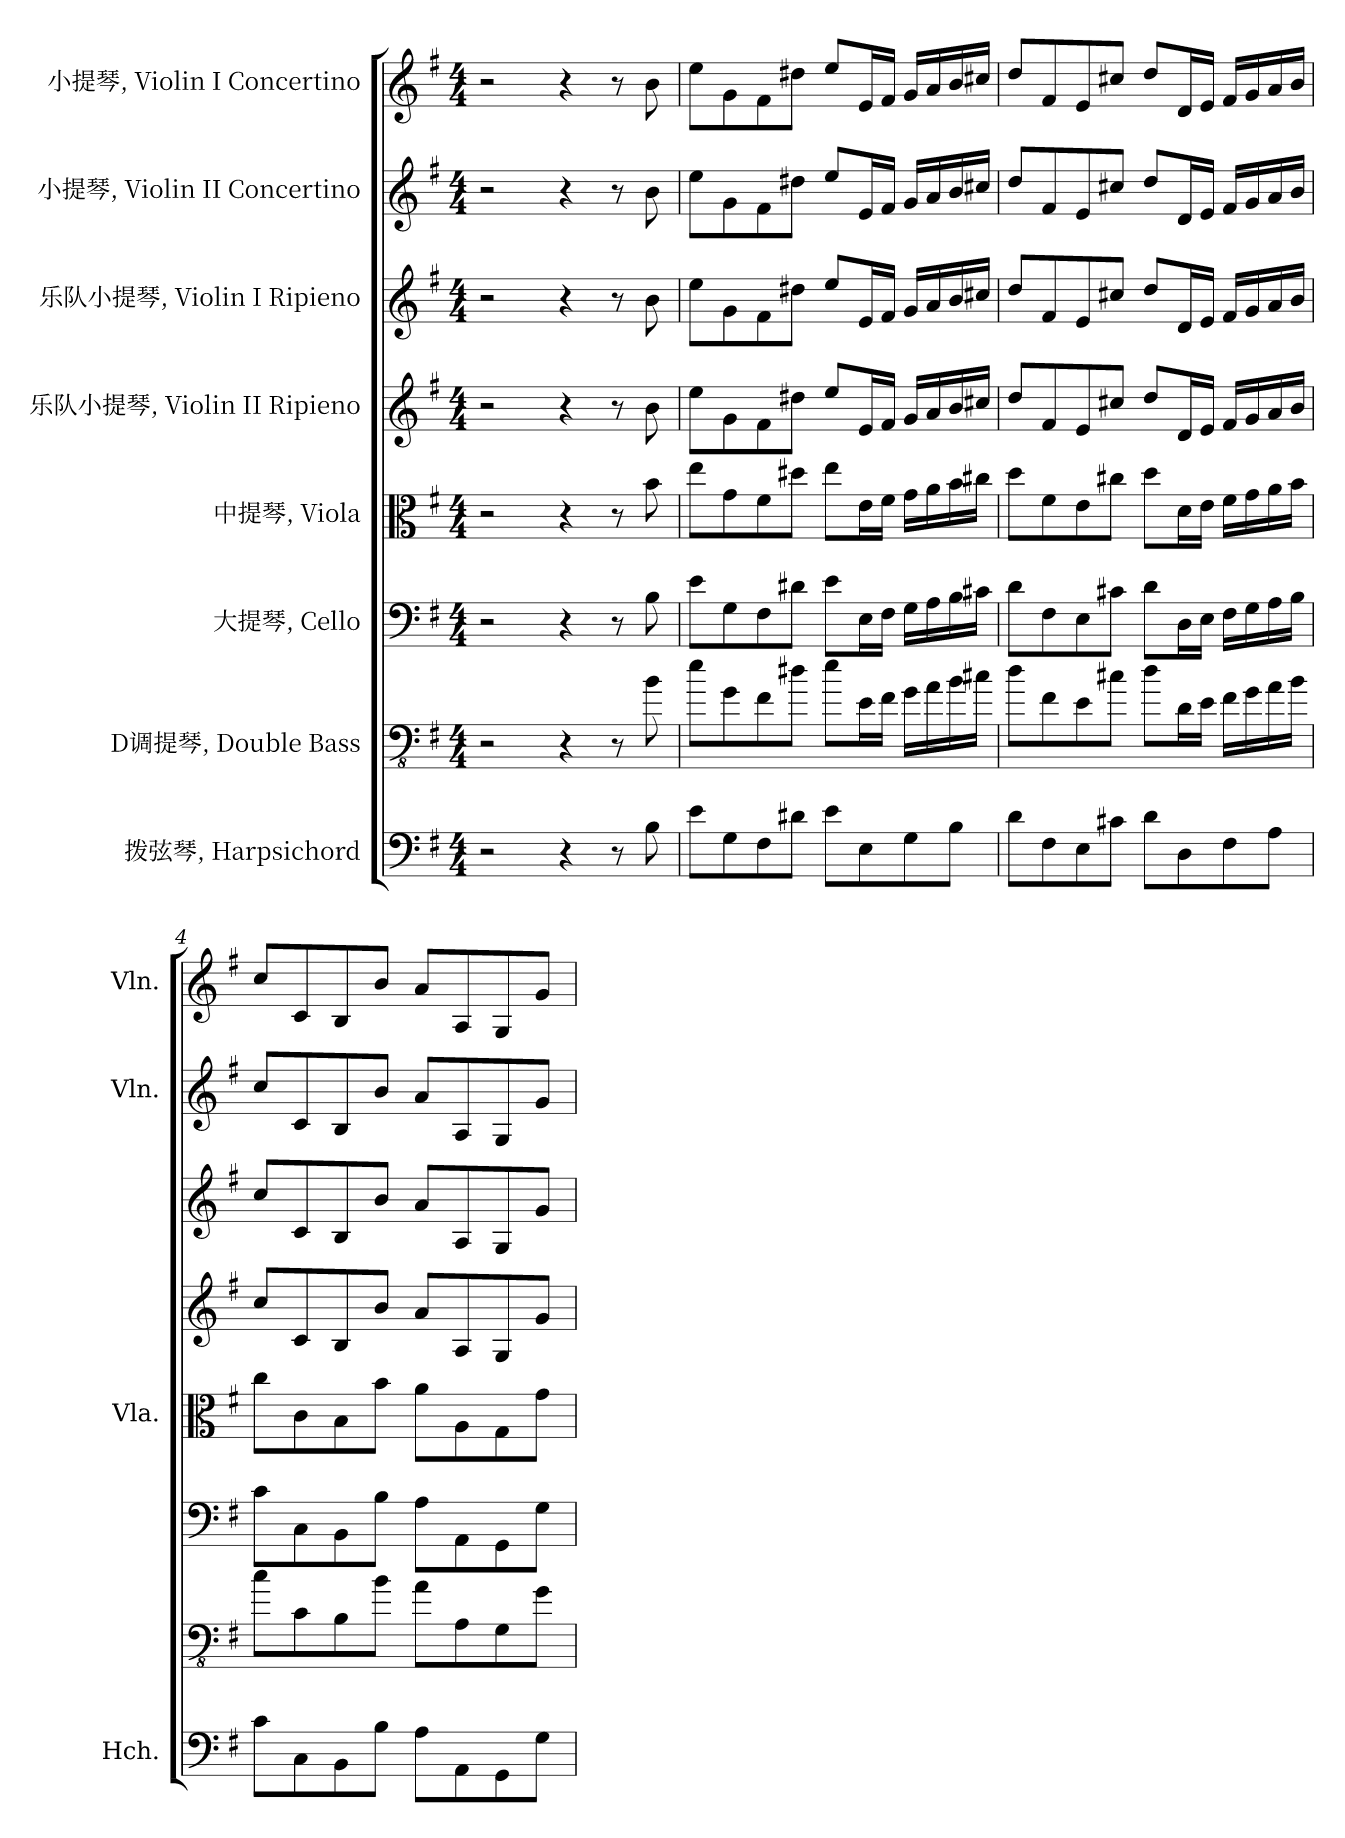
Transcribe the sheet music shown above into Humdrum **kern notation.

**kern	**kern	**kern	**kern	**kern	**kern	**kern	**kern
*part8	*part7	*part6	*part5	*part4	*part3	*part2	*part1
*staff8	*staff7	*staff6	*staff5	*staff4	*staff3	*staff2	*staff1
*I"拨弦琴, Harpsichord	*I"D调提琴, Double Bass	*I"大提琴, Cello	*I"中提琴, Viola	*I"乐队小提琴, Violin II Ripieno	*I"乐队小提琴, Violin  I Ripieno	*I"小提琴, Violin II Concertino	*I"小提琴, Violin  I Concertino
*I'Hch.	*	*	*I'Vla.	*	*	*I'Vln.	*I'Vln.
*clefF4	*clefFv4	*clefF4	*clefC3	*clefG2	*clefG2	*clefG2	*clefG2
*	*ITrd7c12	*	*	*	*	*	*
*k[f#]	*k[f#]	*k[f#]	*k[f#]	*k[f#]	*k[f#]	*k[f#]	*k[f#]
*M4/4	*M4/4	*M4/4	*M4/4	*M4/4	*M4/4	*M4/4	*M4/4
*MM110	*MM110	*MM110	*MM110	*MM110	*MM110	*MM110	*MM110
=1	=1	=1	=1	=1	=1	=1	=1
2r	2r	2r	2r	2r	2r	2r	2r
4r	4r	4r	4r	4r	4r	4r	4r
8r	8r	8r	8r	8r	8r	8r	8r
8B\	8BB\	8B\	8b\	8b\	8b\	8b\	8b\
=2	=2	=2	=2	=2	=2	=2	=2
8e\L	8E\L	8e\L	8ee\L	8ee\L	8ee\L	8ee\L	8ee\L
8G\	8GG\	8G\	8g\	8g\	8g\	8g\	8g\
8F#\	8FF#\	8F#\	8f#\	8f#\	8f#\	8f#\	8f#\
8d#X\J	8D#X\J	8d#X\J	8dd#X\J	8dd#X\J	8dd#X\J	8dd#X\J	8dd#X\J
8e\L	8E\L	8e\L	8ee\L	8ee/L	8ee/L	8ee/L	8ee/L
8E\	16EE\L	16E\L	16e\L	16e/L	16e/L	16e/L	16e/L
.	16FF#\JJ	16F#\JJ	16f#\JJ	16f#/JJ	16f#/JJ	16f#/JJ	16f#/JJ
8G\	16GG\LL	16G\LL	16g\LL	16g/LL	16g/LL	16g/LL	16g/LL
.	16AA\	16A\	16a\	16a/	16a/	16a/	16a/
8B\J	16BB\	16B\	16b\	16b/	16b/	16b/	16b/
.	16C#X\JJ	16c#X\JJ	16cc#X\JJ	16cc#X/JJ	16cc#X/JJ	16cc#X/JJ	16cc#X/JJ
=3	=3	=3	=3	=3	=3	=3	=3
8d\L	8D\L	8d\L	8dd\L	8dd/L	8dd/L	8dd/L	8dd/L
8F#\	8FF#\	8F#\	8f#\	8f#/	8f#/	8f#/	8f#/
8E\	8EE\	8E\	8e\	8e/	8e/	8e/	8e/
8c#X\J	8C#X\J	8c#X\J	8cc#X\J	8cc#X/J	8cc#X/J	8cc#X/J	8cc#X/J
8d\L	8D\L	8d\L	8dd\L	8dd/L	8dd/L	8dd/L	8dd/L
8D\	16DD\L	16D\L	16d\L	16d/L	16d/L	16d/L	16d/L
.	16EE\JJ	16E\JJ	16e\JJ	16e/JJ	16e/JJ	16e/JJ	16e/JJ
8F#\	16FF#\LL	16F#\LL	16f#\LL	16f#/LL	16f#/LL	16f#/LL	16f#/LL
.	16GG\	16G\	16g\	16g/	16g/	16g/	16g/
8A\J	16AA\	16A\	16a\	16a/	16a/	16a/	16a/
.	16BB\JJ	16B\JJ	16b\JJ	16b/JJ	16b/JJ	16b/JJ	16b/JJ
!!LO:PB:g=z
=4	=4	=4	=4	=4	=4	=4	=4
8c\L	8C\L	8c\L	8cc\L	8cc/L	8cc/L	8cc/L	8cc/L
8C\	8CC\	8C\	8c\	8c/	8c/	8c/	8c/
8BB\	8BBB\	8BB\	8B\	8B/	8B/	8B/	8B/
8B\J	8BB\J	8B\J	8b\J	8b/J	8b/J	8b/J	8b/J
8A\L	8AA\L	8A\L	8a\L	8a/L	8a/L	8a/L	8a/L
8AA\	8AAA\	8AA\	8A\	8A/	8A/	8A/	8A/
8GG\	8GGG\	8GG\	8G\	8G/	8G/	8G/	8G/
8G\J	8GG\J	8G\J	8g\J	8g/J	8g/J	8g/J	8g/J
=	=	=	=	=	=	=	=
*-	*-	*-	*-	*-	*-	*-	*-
